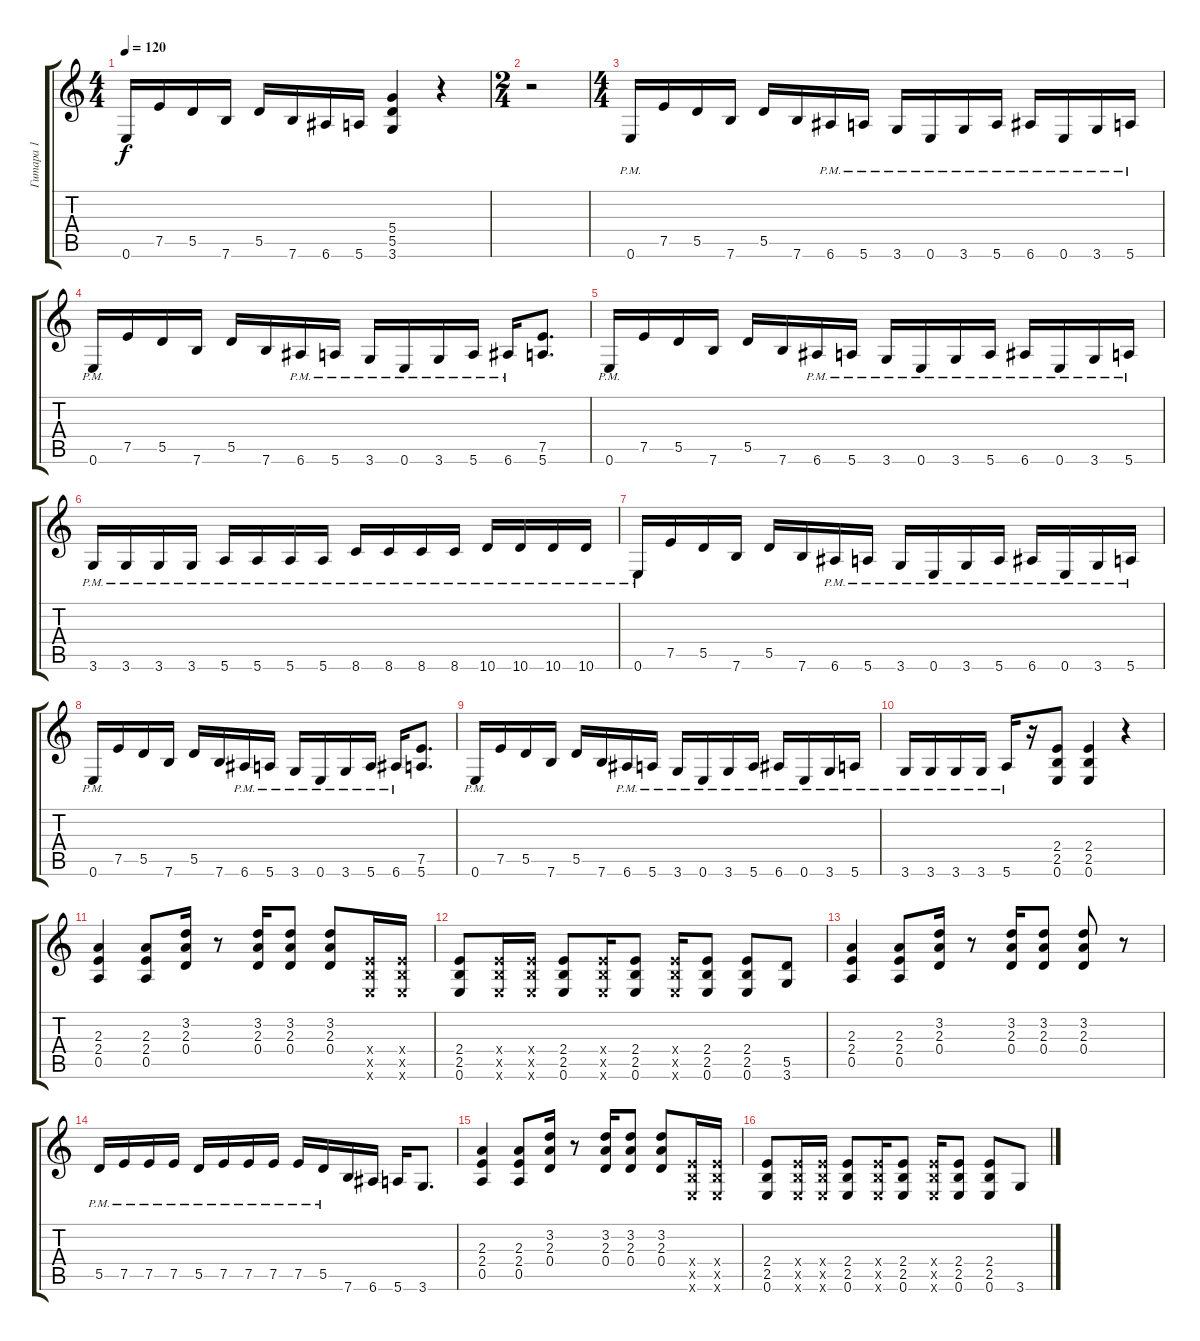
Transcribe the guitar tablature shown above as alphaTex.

\track ("Гитара 1" "Гитара 1") {instrument distortionguitar}
\staff {score tabs}
\tuning (E4 B3 G3 D3 A2 E2) {hide}
\ts (4 4)
\tempo 120
\clef g2
\ks c
0.6.16{dy f} 7.5.16 5.5.16 7.6.16 5.5.16 7.6.16 6.6.16 5.6.16 (5.4 5.5 3.6).4 r.4 |
\ts (2 4)
r.2 |
\ts (4 4)
0.6{pm}.16 7.5.16 5.5.16 7.6.16 5.5.16 7.6.16 6.6{pm}.16 5.6{pm}.16 3.6{pm}.16 0.6{pm}.16 3.6{pm}.16 5.6{pm}.16 6.6{pm}.16 0.6{pm}.16 3.6{pm}.16 5.6{pm}.16 |
0.6{pm}.16 7.5.16 5.5.16 7.6.16 5.5.16 7.6.16 6.6{pm}.16 5.6{pm}.16 3.6{pm}.16 0.6{pm}.16 3.6{pm}.16 5.6{pm}.16 6.6{pm}.16 (7.5 5.6).8{d} |
0.6{pm}.16 7.5.16 5.5.16 7.6.16 5.5.16 7.6.16 6.6{pm}.16 5.6{pm}.16 3.6{pm}.16 0.6{pm}.16 3.6{pm}.16 5.6{pm}.16 6.6{pm}.16 0.6{pm}.16 3.6{pm}.16 5.6{pm}.16 |
3.6{pm}.16 3.6{pm}.16 3.6{pm}.16 3.6{pm}.16 5.6{pm}.16 5.6{pm}.16 5.6{pm}.16 5.6{pm}.16 8.6{pm}.16 8.6{pm}.16 8.6{pm}.16 8.6{pm}.16 10.6{pm}.16 10.6{pm}.16 10.6{pm}.16 10.6{pm}.16 |
0.6{pm}.16 7.5.16 5.5.16 7.6.16 5.5.16 7.6.16 6.6{pm}.16 5.6{pm}.16 3.6{pm}.16 0.6{pm}.16 3.6{pm}.16 5.6{pm}.16 6.6{pm}.16 0.6{pm}.16 3.6{pm}.16 5.6{pm}.16 |
0.6{pm}.16 7.5.16 5.5.16 7.6.16 5.5.16 7.6.16 6.6{pm}.16 5.6{pm}.16 3.6{pm}.16 0.6{pm}.16 3.6{pm}.16 5.6{pm}.16 6.6{pm}.16 (7.5 5.6).8{d} |
0.6{pm}.16 7.5.16 5.5.16 7.6.16 5.5.16 7.6.16 6.6{pm}.16 5.6{pm}.16 3.6{pm}.16 0.6{pm}.16 3.6{pm}.16 5.6{pm}.16 6.6{pm}.16 0.6{pm}.16 3.6{pm}.16 5.6{pm}.16 |
3.6{pm}.16 3.6{pm}.16 3.6{pm}.16 3.6{pm}.16 5.6{pm}.16 r.16 (2.4 2.5 0.6).8 (2.4 2.5 0.6).4 r.4 |
(2.3 2.4 0.5).4 (2.3 2.4 0.5).8 (3.2 2.3 0.4).16 r.8 (3.2 2.3 0.4).16 (3.2 2.3 0.4).8 (3.2 2.3 0.4).8 (2.4{x} 2.5{x} 0.6{x}).16 (2.4{x} 2.5{x} 0.6{x}).16 |
(2.4 2.5 0.6).8 (2.4{x} 2.5{x} 0.6{x}).16 (2.4{x} 2.5{x} 0.6{x}).16 (2.4 2.5 0.6).8 (2.4{x} 2.5{x} 0.6{x}).16 (2.4 2.5 0.6).8 (2.4{x} 2.5{x} 0.6{x}).16 (2.4 2.5 0.6).8 (2.4 2.5 0.6).8 (5.5 3.6).8 |
(2.3 2.4 0.5).4 (2.3 2.4 0.5).8 (3.2 2.3 0.4).16 r.8 (3.2 2.3 0.4).16 (3.2 2.3 0.4).8 (3.2 2.3 0.4).8 r.8 |
5.5{pm}.16 7.5{pm}.16 7.5{pm}.16 7.5{pm}.16 5.5{pm}.16 7.5{pm}.16 7.5{pm}.16 7.5{pm}.16 7.5{pm}.16 5.5{pm}.16 7.6.16 6.6.16 5.6.16 3.6.8{d} |
(2.3 2.4 0.5).4 (2.3 2.4 0.5).8 (3.2 2.3 0.4).16 r.8 (3.2 2.3 0.4).16 (3.2 2.3 0.4).8 (3.2 2.3 0.4).8 (2.4{x} 2.5{x} 0.6{x}).16 (2.4{x} 2.5{x} 0.6{x}).16 |
(2.4 2.5 0.6).8 (2.4{x} 2.5{x} 0.6{x}).16 (2.4{x} 2.5{x} 0.6{x}).16 (2.4 2.5 0.6).8 (2.4{x} 2.5{x} 0.6{x}).16 (2.4 2.5 0.6).8 (2.4{x} 2.5{x} 0.6{x}).16 (2.4 2.5 0.6).8 (2.4 2.5 0.6).8 3.6.8
